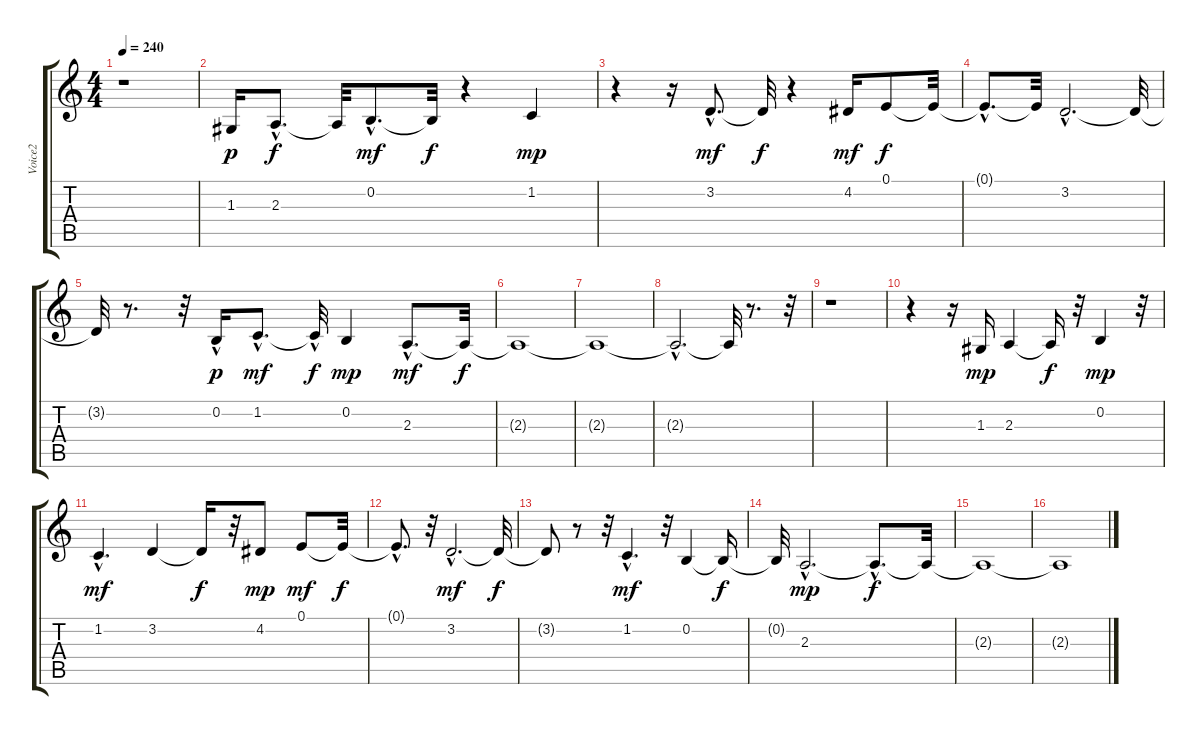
\track ("Voice2" "Voice2") {instrument synthvoice}
\staff {score tabs}
\tuning (E4 B3 G3 D3 A2 E2) {hide}
\ts (4 4)
\tempo 240
\clef g2
\ks c
r.1{dy f} |
1.3.16{dy p} 2.3{hac}.8{d dy f} 2.3{t}.32 0.2{hac}.8{d dy mf} 0.2{t}.32{dy f} r.4 1.2.4{dy mp} |
r.4 r.16 3.2{hac}.8{d dy mf} 3.2{t}.32{dy f} r.4 4.2.16{dy mf} 0.1.8{dy f} 0.1{t}.32 |
0.1{hac t}.8{d} 0.1{t}.32 3.2{hac}.2{d} 3.2{t}.32 |
3.2{t}.32 r.8{d} r.32 0.2{hac}.16{dy p} 1.2{hac}.8{d dy mf} 1.2{hac t}.32{dy f} 0.2.4{dy mp} 2.3{hac}.8{d dy mf} 2.3{t}.32{dy f} |
2.3{t}.1 |
2.3{t}.1 |
2.3{hac t}.2{d} 2.3{t}.32 r.8{d} r.32 |
r.1 |
r.4 r.16 1.3.16{dy mp} 2.3.4 2.3{t}.16{dy f} r.32 0.2.4{dy mp} r.32 |
1.2{hac}.4{d dy mf} 3.2.4 3.2{t}.16{dy f} r.32 4.2.8{dy mp} 0.1.8{dy mf} 0.1{t}.32{dy f} |
0.1{hac t}.8{d} r.32 3.2{hac}.2{d dy mf} 3.2{t}.32{dy f} |
3.2{t}.8 r.8 r.32 1.2{hac}.4{d dy mf} r.32 0.2.4 0.2{t}.16{dy f} |
0.2{t}.32 2.3{hac}.2{d dy mp} 2.3{hac t}.8{d dy f} 2.3{t}.32 |
2.3{t}.1 |
2.3{t}.1
